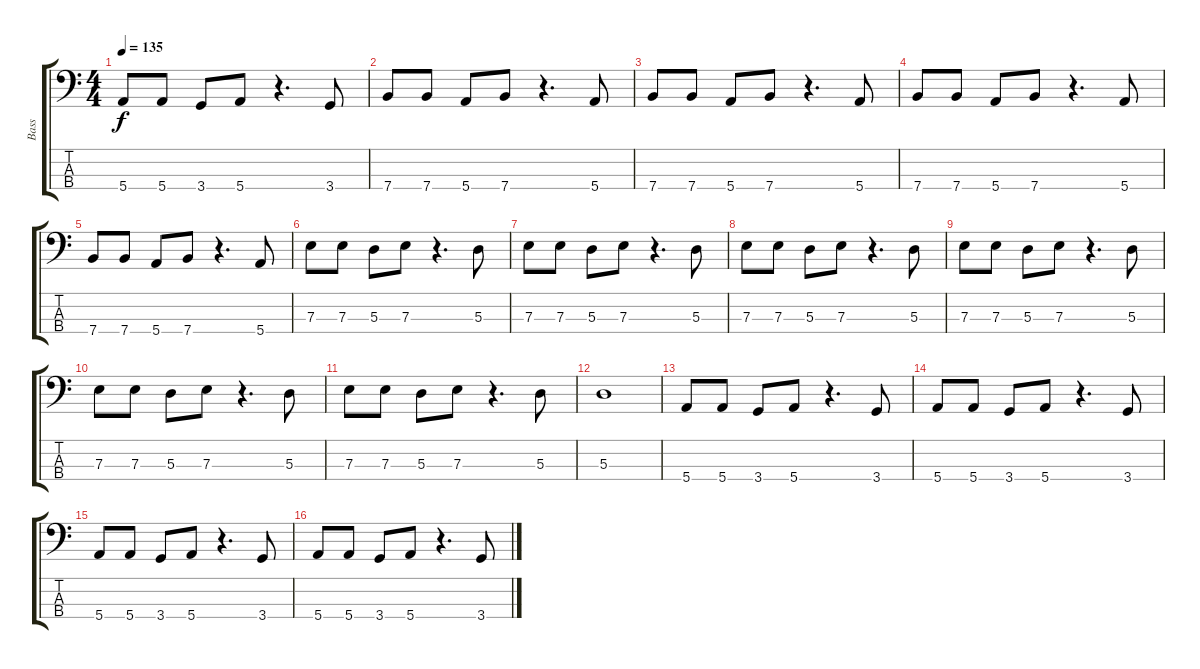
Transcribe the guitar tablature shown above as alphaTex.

\track ("Bass" "Bass") {instrument electricbassfinger}
\staff {score tabs}
\tuning (G2 D2 A1 E1) {hide}
\ts (4 4)
\tempo 135
\clef f4
\ks c
5.4.8{dy f} 5.4.8 3.4.8 5.4.8 r.4{d} 3.4.8 |
7.4.8 7.4.8 5.4.8 7.4.8 r.4{d} 5.4.8 |
7.4.8 7.4.8 5.4.8 7.4.8 r.4{d} 5.4.8 |
7.4.8 7.4.8 5.4.8 7.4.8 r.4{d} 5.4.8 |
7.4.8 7.4.8 5.4.8 7.4.8 r.4{d} 5.4.8 |
7.3.8 7.3.8 5.3.8 7.3.8 r.4{d} 5.3.8 |
7.3.8 7.3.8 5.3.8 7.3.8 r.4{d} 5.3.8 |
7.3.8 7.3.8 5.3.8 7.3.8 r.4{d} 5.3.8 |
7.3.8 7.3.8 5.3.8 7.3.8 r.4{d} 5.3.8 |
7.3.8 7.3.8 5.3.8 7.3.8 r.4{d} 5.3.8 |
7.3.8 7.3.8 5.3.8 7.3.8 r.4{d} 5.3.8 |
5.3.1 |
5.4.8 5.4.8 3.4.8 5.4.8 r.4{d} 3.4.8 |
5.4.8 5.4.8 3.4.8 5.4.8 r.4{d} 3.4.8 |
5.4.8 5.4.8 3.4.8 5.4.8 r.4{d} 3.4.8 |
5.4.8 5.4.8 3.4.8 5.4.8 r.4{d} 3.4.8
